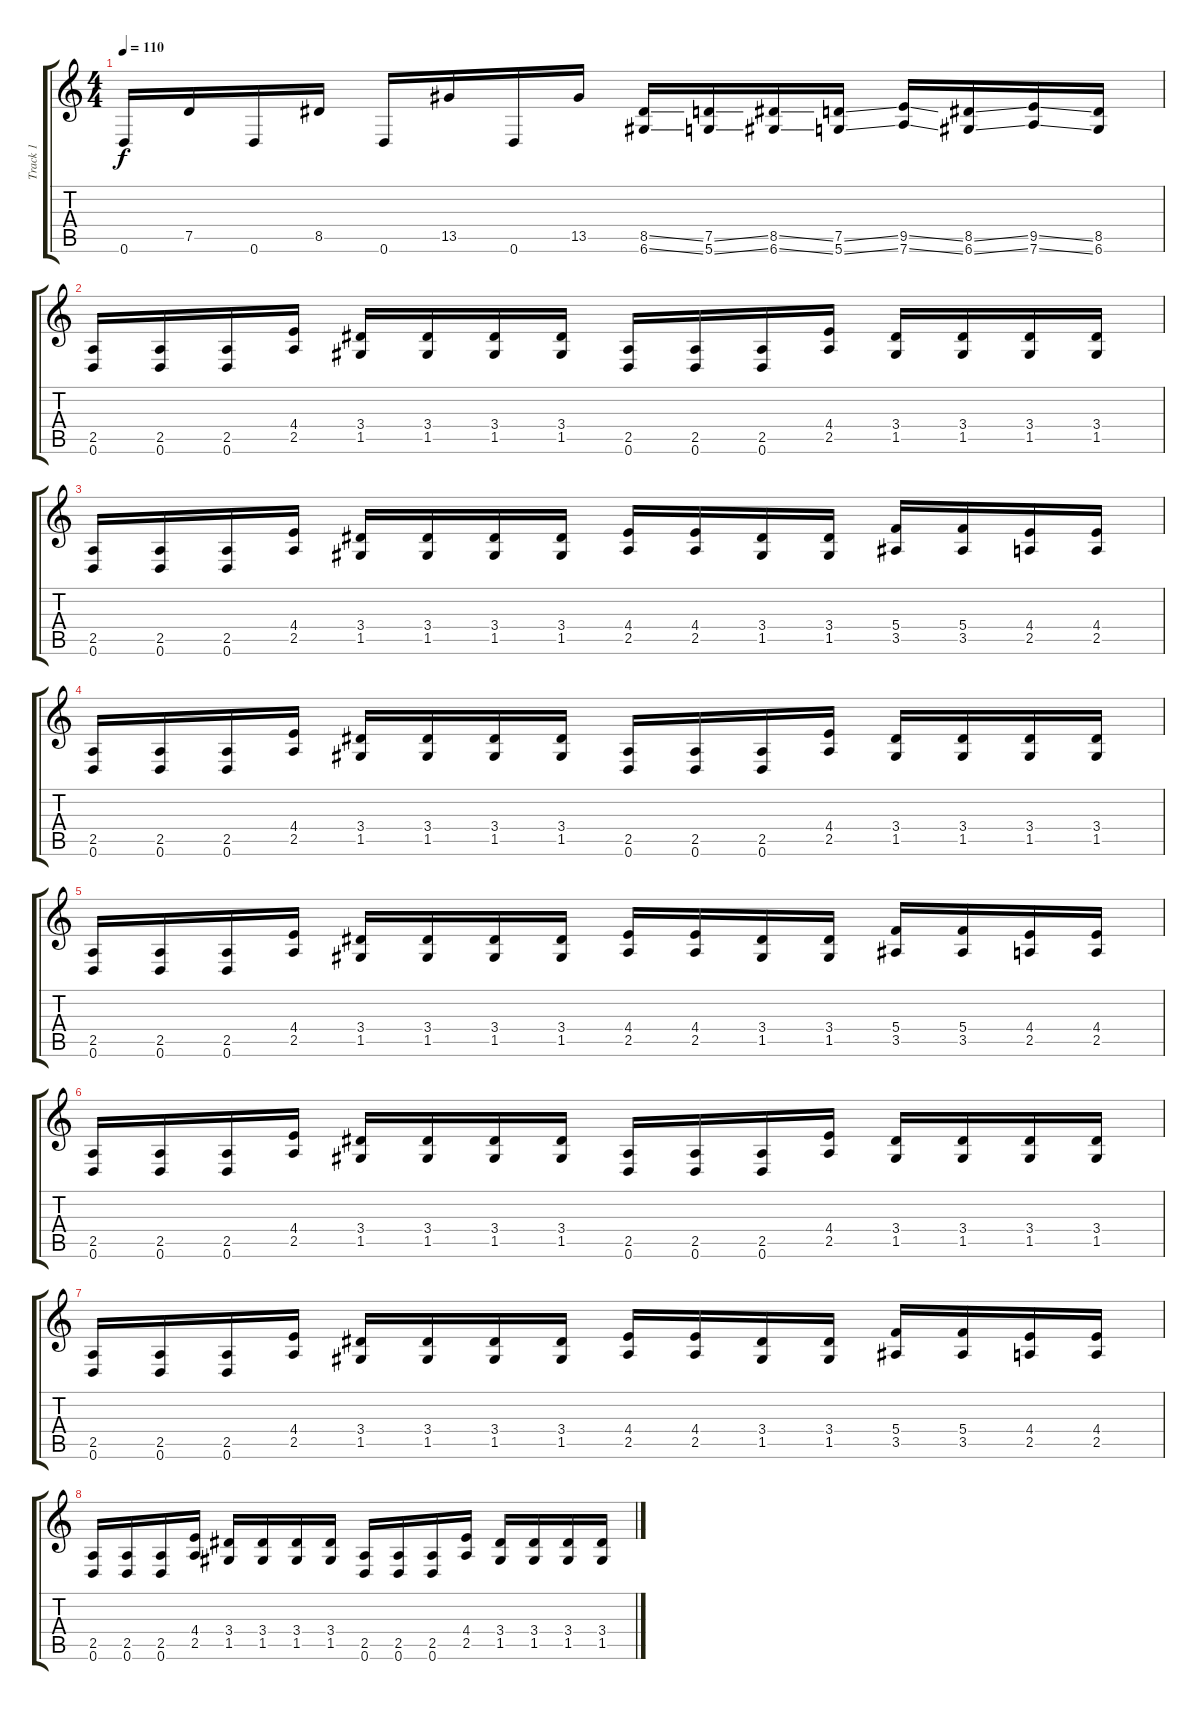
\track ("Track 1" "Track 1") {instrument distortionguitar}
\staff {score tabs}
\tuning (D4 A3 F3 C3 G2 D2) {hide}
\ts (4 4)
\tempo 110
\clef g2
\ks c
0.6.16{dy f} 7.5.16 0.6.16 8.5.16 0.6.16 13.5.16 0.6.16 13.5.16 (8.5{ss} 6.6{ss}).16 (7.5{ss} 5.6{ss}).16 (8.5{ss} 6.6{ss}).16 (7.5{ss} 5.6{ss}).16 (9.5{ss} 7.6{ss}).16 (8.5{ss} 6.6{ss}).16 (9.5{ss} 7.6{ss}).16 (8.5 6.6).16 |
(2.5 0.6).16 (2.5 0.6).16 (2.5 0.6).16 (4.4 2.5).16 (3.4 1.5).16 (3.4 1.5).16 (3.4 1.5).16 (3.4 1.5).16 (2.5 0.6).16 (2.5 0.6).16 (2.5 0.6).16 (4.4 2.5).16 (3.4 1.5).16 (3.4 1.5).16 (3.4 1.5).16 (3.4 1.5).16 |
(2.5 0.6).16 (2.5 0.6).16 (2.5 0.6).16 (4.4 2.5).16 (3.4 1.5).16 (3.4 1.5).16 (3.4 1.5).16 (3.4 1.5).16 (4.4 2.5).16 (4.4 2.5).16 (3.4 1.5).16 (3.4 1.5).16 (5.4 3.5).16 (5.4 3.5).16 (4.4 2.5).16 (4.4 2.5).16 |
(2.5 0.6).16 (2.5 0.6).16 (2.5 0.6).16 (4.4 2.5).16 (3.4 1.5).16 (3.4 1.5).16 (3.4 1.5).16 (3.4 1.5).16 (2.5 0.6).16 (2.5 0.6).16 (2.5 0.6).16 (4.4 2.5).16 (3.4 1.5).16 (3.4 1.5).16 (3.4 1.5).16 (3.4 1.5).16 |
(2.5 0.6).16 (2.5 0.6).16 (2.5 0.6).16 (4.4 2.5).16 (3.4 1.5).16 (3.4 1.5).16 (3.4 1.5).16 (3.4 1.5).16 (4.4 2.5).16 (4.4 2.5).16 (3.4 1.5).16 (3.4 1.5).16 (5.4 3.5).16 (5.4 3.5).16 (4.4 2.5).16 (4.4 2.5).16 |
(2.5 0.6).16 (2.5 0.6).16 (2.5 0.6).16 (4.4 2.5).16 (3.4 1.5).16 (3.4 1.5).16 (3.4 1.5).16 (3.4 1.5).16 (2.5 0.6).16 (2.5 0.6).16 (2.5 0.6).16 (4.4 2.5).16 (3.4 1.5).16 (3.4 1.5).16 (3.4 1.5).16 (3.4 1.5).16 |
(2.5 0.6).16 (2.5 0.6).16 (2.5 0.6).16 (4.4 2.5).16 (3.4 1.5).16 (3.4 1.5).16 (3.4 1.5).16 (3.4 1.5).16 (4.4 2.5).16 (4.4 2.5).16 (3.4 1.5).16 (3.4 1.5).16 (5.4 3.5).16 (5.4 3.5).16 (4.4 2.5).16 (4.4 2.5).16 |
(2.5 0.6).16 (2.5 0.6).16 (2.5 0.6).16 (4.4 2.5).16 (3.4 1.5).16 (3.4 1.5).16 (3.4 1.5).16 (3.4 1.5).16 (2.5 0.6).16 (2.5 0.6).16 (2.5 0.6).16 (4.4 2.5).16 (3.4 1.5).16 (3.4 1.5).16 (3.4 1.5).16 (3.4 1.5).16
